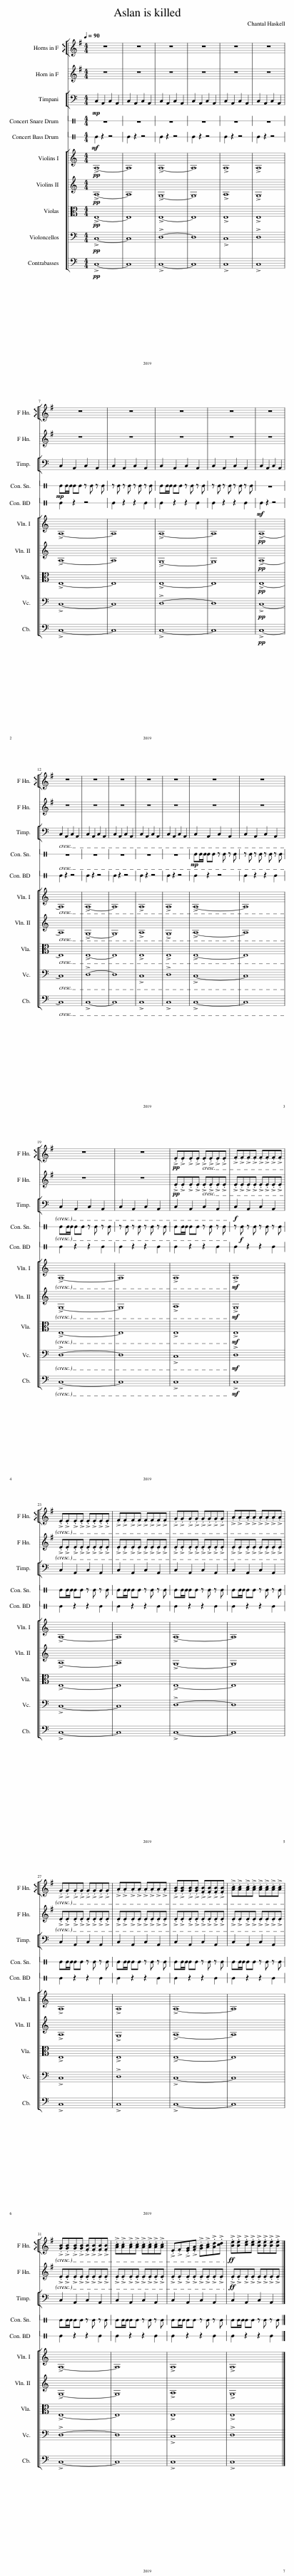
X:1
%%score 1 2 3 4 5 [ 6 7 8 9 10 ]
L:1/8
Q:1/4=90
M:4/4
I:linebreak $
K:C
V:1 treble transpose=-7
V:2 treble transpose=-7
V:3 bass
V:4 perc stafflines=1
K:none
V:5 perc stafflines=1
K:none
V:6 treble
V:7 treble
V:8 alto
V:9 bass
V:10 bass transpose=-12
V:1
[K:G] z8 | z8 | z8 | z8 | z8 | %5
 z8 |$ z8 | z8 | z8 | z8 | %10
 z8 |$ z8 | z8 | z8 | z8 | %15
 z8 | z8 | z8 |$ z8 | z8 | %20
!pp! !>!.E!>!.E!>!.E!>!.E !>!.E!>!.E!>!.E!>!.E | !>!.F!>!.F!>!.F!>!.F !>!.F!>!.F!>!.F!>!.F |$ !>!.E!>!.E!>!.E!>!.E !>!.E!>!.E!>!.E!>!.E | !>!.F!>!.F!>!.F!>!.F !>!.F!>!.F!>!.F!>!.F | !>!.G!>!.G!>!.G!>!.G !>!.G!>!.G!>!.G!>!.G | %25
 !>!.A!>!.A!>!.A!>!.A !>!.A!>!.A!>!.A!>!.A |$ !>!.G!>!.G!>!.G!>!.G !>!.G!>!.G!>!.G!>!.G | !>!.A!>!.A!>!.A!>!.A !>!.A!>!.A!>!.A!>!.A | !>!.[GB]!>!.[GB]!>!.[GB]!>!.[GB] !>!.[FB]!>!.[FB]!>!.[FB]!>!.[FB] | !>!.[Ac]!>!.[Ac]!>!.[Ac]!>!.[Ac] !>!.[Ac]!>!.[Ac]!>!.[Ac]!>!.[Ac] |$ %30
 !>!.[GB]!>!.[GB]!>!.[GB]!>!.[GB] !>!.[FB]!>!.[FB]!>!.[FB]!>!.[FB] | !>!.[Ac]!>!.[Ac]!>!.[Ac]!>!.[Ac] !>!.[Ac]!>!.[Ac]!>!.[Ac]!>!.[Ac] | !>!.E!>!.F!>!.[EG]!>!.[FA] !>!.[GB]!>!.[Ac]!>!.[Ad]!>!.[cd] |!ff! !>!.[Be]!>!.[Be]!>!.[ce]!>!.[ce] !>!.[Be]!>!.[Be]!>!.[Be]!>!.[Be] |] %34
V:2
[K:G] z8 | z8 | z8 | z8 | z8 | %5
 z8 |$ z8 | z8 | z8 | z8 | %10
 z8 |$ z8 | z8 | z8 | z8 | %15
 z8 | z8 | z8 |$ z8 | z8 | %20
!pp! !>!.E!>!.E!>!.E!>!.E !>!.E!>!.E!>!.E!>!.E | !>!.E!>!.E!>!.E!>!.E !>!.E!>!.E!>!.E!>!.E |$ !>!.E!>!.E!>!.E!>!.E !>!.E!>!.E!>!.E!>!.E | !>!.E!>!.E!>!.E!>!.E !>!.E!>!.E!>!.E!>!.E | !>!.E!>!.E!>!.E!>!.E !>!.E!>!.E!>!.E!>!.E | %25
 !>!.E!>!.E!>!.E!>!.E !>!.E!>!.E!>!.E!>!.E |$ !>!.E!>!.E!>!.E!>!.E !>!.E!>!.E!>!.E!>!.E | !>!.E!>!.E!>!.E!>!.E !>!.E!>!.E!>!.E!>!.E | !>!.E!>!.E!>!.E!>!.E !>!.E!>!.E!>!.E!>!.E | !>!.E!>!.E!>!.E!>!.E !>!.E!>!.E!>!.E!>!.E |$ %30
 !>!.E!>!.E!>!.E!>!.E !>!.E!>!.E!>!.E!>!.E | !>!.E!>!.E!>!.E!>!.E !>!.E!>!.E!>!.E!>!.E | !>!.E!>!.E!>!.E!>!.E !>!.E!>!.E!>!.E!>!.E |!ff! !>!.E!>!.E!>!.E!>!.E !>!.E!>!.E!>!.E!>!.E |] %34
V:3
!mp! C,2 A,,2 C,2 A,,2 | C,2 A,,2 C,2 A,,2 | C,2 A,,2 C,2 A,,2 | C,2 A,,2 C,2 A,,2 | C,2 A,,2 C,2 A,,2 | %5
 C,2 A,,2 C,2 A,,2 |$ C,2 A,,2 C,2 A,,2 | C,2 A,,2 C,2 A,,2 | C,2 A,,2 C,2 A,,2 | C,2 A,,2 C,2 A,,2 | %10
 C,2 A,,2 C,2 A,,2 |$ C,2 A,,2 C,2 A,,2 | C,2 A,,2 C,2 A,,2 | C,2 A,,2 C,2 A,,2 | C,2 A,,2 C,2 A,,2 | %15
 C,2 A,,2 C,2 A,,2 | C,2 A,,2 C,2 A,,2 | C,2 A,,2 C,2 A,,2 |$ C,2 A,,2 C,2 A,,2 | C,2 A,,2 C,2 A,,2 | %20
 C,2 A,,2 C,2 A,,2 |!f! C,2 A,,2 C,2 A,,2 |$ C,2 A,,2 C,2 A,,2 | C,2 A,,2 C,2 A,,2 | C,2 A,,2 C,2 A,,2 | %25
 C,2 A,,2 C,2 A,,2 |$ C,2 A,,2 C,2 A,,2 | C,2 A,,2 C,2 A,,2 | C,2 A,,2 C,2 A,,2 | C,2 A,,2 C,2 A,,2 |$ %30
 C,2 A,,2 C,2 A,,2 | C,2 A,,2 C,2 A,,2 | C,2 A,,2 C,2 A,,2 | C,2 A,,2 C,2 A,,2 |] %34
V:4
 z8 | z8 | z8 | z8 | z8 | %5
 z8 |$!mp! EE/E/ EE z E z E | z E z E z E z E | EE/E/ EE z E z E | z E z E z E z E | %10
 z8 |$ z8 | z8 | z8 | z8 | %15
 z8 |!mp! EE/E/ EE z E z E | z E z E z E z E |$ EE/E/ EE z E z E | z E z E z E z E | %20
 EE/E/ EE z E z E | z!f! E z E z E z E |$ EE/E/ EE z E z E | EE/E/ EE z E z E | EE/E/ EE z E z E | %25
 EE/E/ EE z E z E |$ EE/E/ EE z E z E | EE/E/ EE z E z E | EE/E/ EE z E z E | EE/E/ EE z E z E |$ %30
 EE/E/ EE z E z E | EE/E/ EE z E z E | EE/E/ EE z E z E | EE/E/ EE z E z E |] %34
V:5
!mf! E2 z2 z4 | E2 z2 z4 | E2 z2 z4 | E2 z2 z4 | E2 z2 z4 | %5
 E2 z2 z4 |$ E2 z2 z4 | E2 z2 z2 E2 | E2 z2 z2 E2 | E2 z2 z2 E2 | %10
!mf! E2 z2 z4 |$ E2 z2 z4 | E2 z2 z4 | E2 z2 z4 | E2 z2 z4 | %15
 E2 z2 z4 | E2 z2 z4 | E2 z2 z2 E2 |$ E2 z2 z2 E2 | E2 z2 z2 E2 | %20
 E2 z2 z2 E2 | E2 z2 z2 E2 |$ E2 z2 z2 E2 | E2 z2 z2 E2 | E2 z2 z2 E2 | %25
 E2 z2 z2 E2 |$ E2 z2 z2 E2 | E2 z2 z2 E2 | E2 z2 z2 E2 | E2 z2 z2 E2 |$ %30
 E2 z2 z2 E2 | E2 z2 z2 E2 | E2 z2 z2 E2 | E2 z2 z2 E2 |] %34
V:6
!pp! !>!A,8- | A,8 | !>!A,8- | A,8 | !>!A,8 | %5
 !>!A,8 |$ !>!A,8- | A,8 | !>!A,8- | A,8 | %10
!pp! !>!A,8- |$ A,8 | !>!A,8- | A,8 | !>!A,8 | %15
 !>!A,8 | !>!A,8- | A,8 |$ !>!A,8- | A,8 | %20
 !>!A,8 |!mf! !>!A,8 |$ !>!A,8- | A,8 | !>!A,8- | %25
 A,8 |$ !>!A,8 | !>!A,8 | !>!A,8- | A,8 |$ %30
 !>!A,8- | A,8 | !>!A,8 | !>!A,8 |] %34
V:7
!pp! !>!A,8- | A,8 | !>!G,8- | G,8 | !>!A,8 | %5
 !>!G,8 |$ !>!A,8- | A,8 | !>!G,8- | G,8 | %10
!pp! !>!A,8- |$ A,8 | !>!G,8- | G,8 | !>!A,8 | %15
 !>!G,8 | !>!A,8- | A,8 |$ !>!G,8- | G,8 | %20
 !>!A,8 |!mf! !>!G,8 |$ !>!A,8- | A,8 | !>!G,8- | %25
 G,8 |$ !>!A,8 | !>!G,8 | !>!A,8- | A,8 |$ %30
 !>!G,8- | G,8 | !>!A,8 | !>!G,8 |] %34
V:8
!pp! !>!E,8- | E,8 | !>!E,8- | E,8 | !>!E,8 | %5
 !>!E,8 |$ !>!E,8- | E,8 | !>!E,8- | E,8 | %10
!pp! !>!E,8- |$ E,8 | !>!E,8- | E,8 | !>!E,8 | %15
 !>!E,8 | !>!E,8- | E,8 |$ !>!E,8- | E,8 | %20
 !>!E,8 |!mf! !>!E,8 |$ !>!E,8- | E,8 | !>!E,8- | %25
 E,8 |$ !>!E,8 | !>!E,8 | !>!E,8- | E,8 |$ %30
 !>!E,8- | E,8 | !>!E,8 | !>!E,8 |] %34
V:9
!pp! !>!C,8- | C,8 | !>!D,8- | D,8 | !>!C,8 | %5
 !>!D,8 |$ !>!C,8- | C,8 | !>!D,8- | D,8 | %10
!pp! !>!C,8- |$ C,8 | !>!D,8- | D,8 | !>!C,8 | %15
 !>!D,8 | !>!C,8- | C,8 |$ !>!D,8- | D,8 | %20
 !>!C,8 |!mf! !>!D,8 |$ !>!C,8- | C,8 | !>!D,8- | %25
 D,8 |$ !>!C,8 | !>!D,8 | !>!C,8- | C,8 |$ %30
 !>!D,8- | D,8 | !>!C,8 | !>!D,8 |] %34
V:10
!pp! !>!C,8- | C,8 | !>!C,8- | C,8 | !>!C,8 | %5
 !>!C,8 |$ !>!C,8- | C,8 | !>!C,8- | C,8 | %10
!pp! !>!C,8- |$ C,8 | !>!C,8- | C,8 | !>!C,8 | %15
 !>!C,8 | !>!C,8- | C,8 |$ !>!C,8- | C,8 | %20
 !>!C,8 |!mf! !>!C,8 |$ !>!C,8- | C,8 | !>!C,8- | %25
 C,8 |$ !>!C,8 | !>!C,8 | !>!C,8- | C,8 |$ %30
 !>!C,8- | C,8 | !>!C,8 | !>!C,8 |] %34
